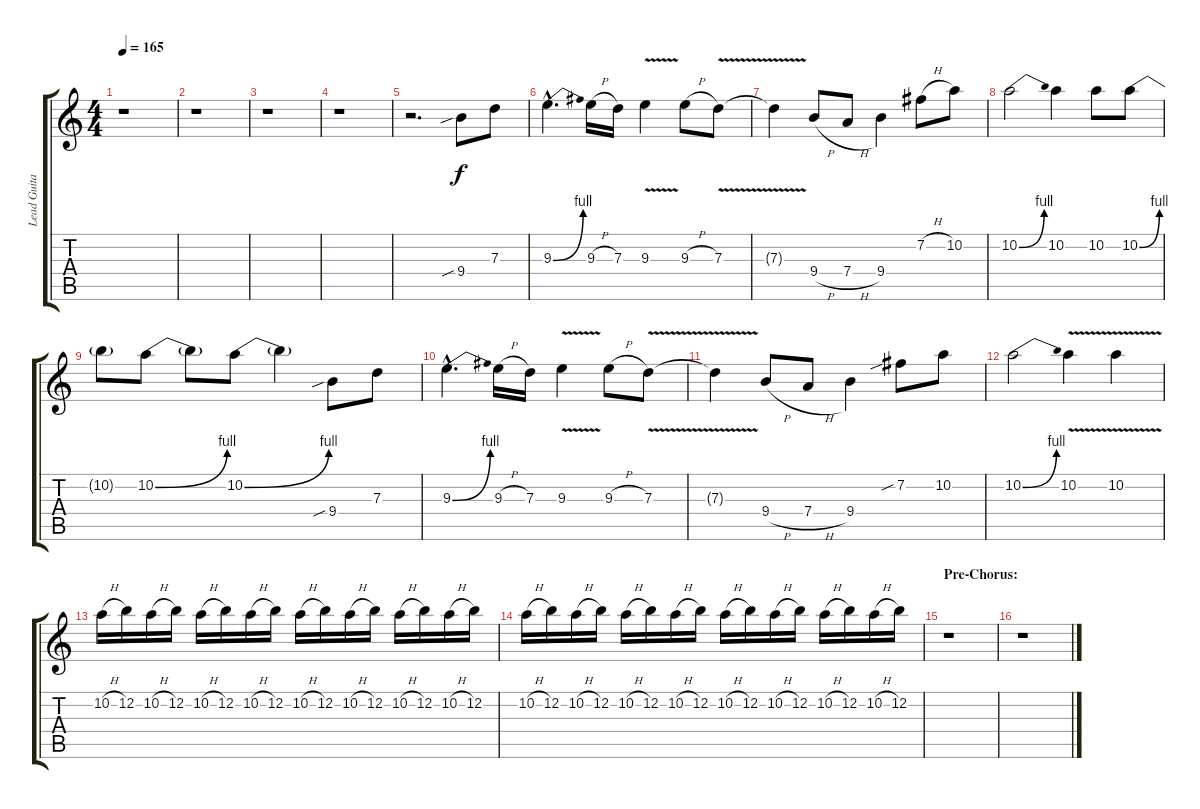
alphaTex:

\track ("Lead Guitar 2" "Lead Guita") {instrument distortionguitar}
\staff {score tabs}
\tuning (E4 B3 G3 D3 A2 E2) {hide}
\ts (4 4)
\tempo 165
\clef g2
\ks c
r.1{dy f} |
r.1 |
r.1 |
r.1 |
r.2{d} 9.4{sib}.8 7.3.8 |
9.3{be (bend 0 0 60 4) hac}.4{d} 9.3{h}.16 7.3.16 9.3{v}.4 9.3{h}.8 7.3{v}.8 |
7.3{t}.4 9.4{h}.8 7.4{h}.8 9.4.4 7.2{h}.8 10.2.8 |
10.2{be (bend 0 0 60 4)}.2 10.2.4 10.2.8 10.2{be (bend 0 0 60 4)}.8 |
10.2{t}.8 10.2{be (bend 0 0 60 4)}.8 10.2{t}.8 10.2{be (bend 0 0 60 4)}.8 10.2{t}.4 9.4{sib}.8 7.3.8 |
9.3{be (bend 0 0 60 4) hac}.4{d} 9.3{h}.16 7.3.16 9.3{v}.4 9.3{h}.8 7.3{v}.8 |
7.3{t}.4 9.4{h}.8 7.4{h}.8 9.4.4 7.2{sib}.8 10.2.8 |
10.2{be (bend 0 0 60 4)}.2 10.2{v}.4 10.2{v}.4 |
10.2{h}.16 12.2.16 10.2{h}.16 12.2.16 10.2{h}.16 12.2.16 10.2{h}.16 12.2.16 10.2{h}.16 12.2.16 10.2{h}.16 12.2.16 10.2{h}.16 12.2.16 10.2{h}.16 12.2.16 |
10.2{h}.16 12.2.16 10.2{h}.16 12.2.16 10.2{h}.16 12.2.16 10.2{h}.16 12.2.16 10.2{h}.16 12.2.16 10.2{h}.16 12.2.16 10.2{h}.16 12.2.16 10.2{h}.16 12.2.16 |
\section ("" "Pre-Chorus:")
r.1 |
r.1
